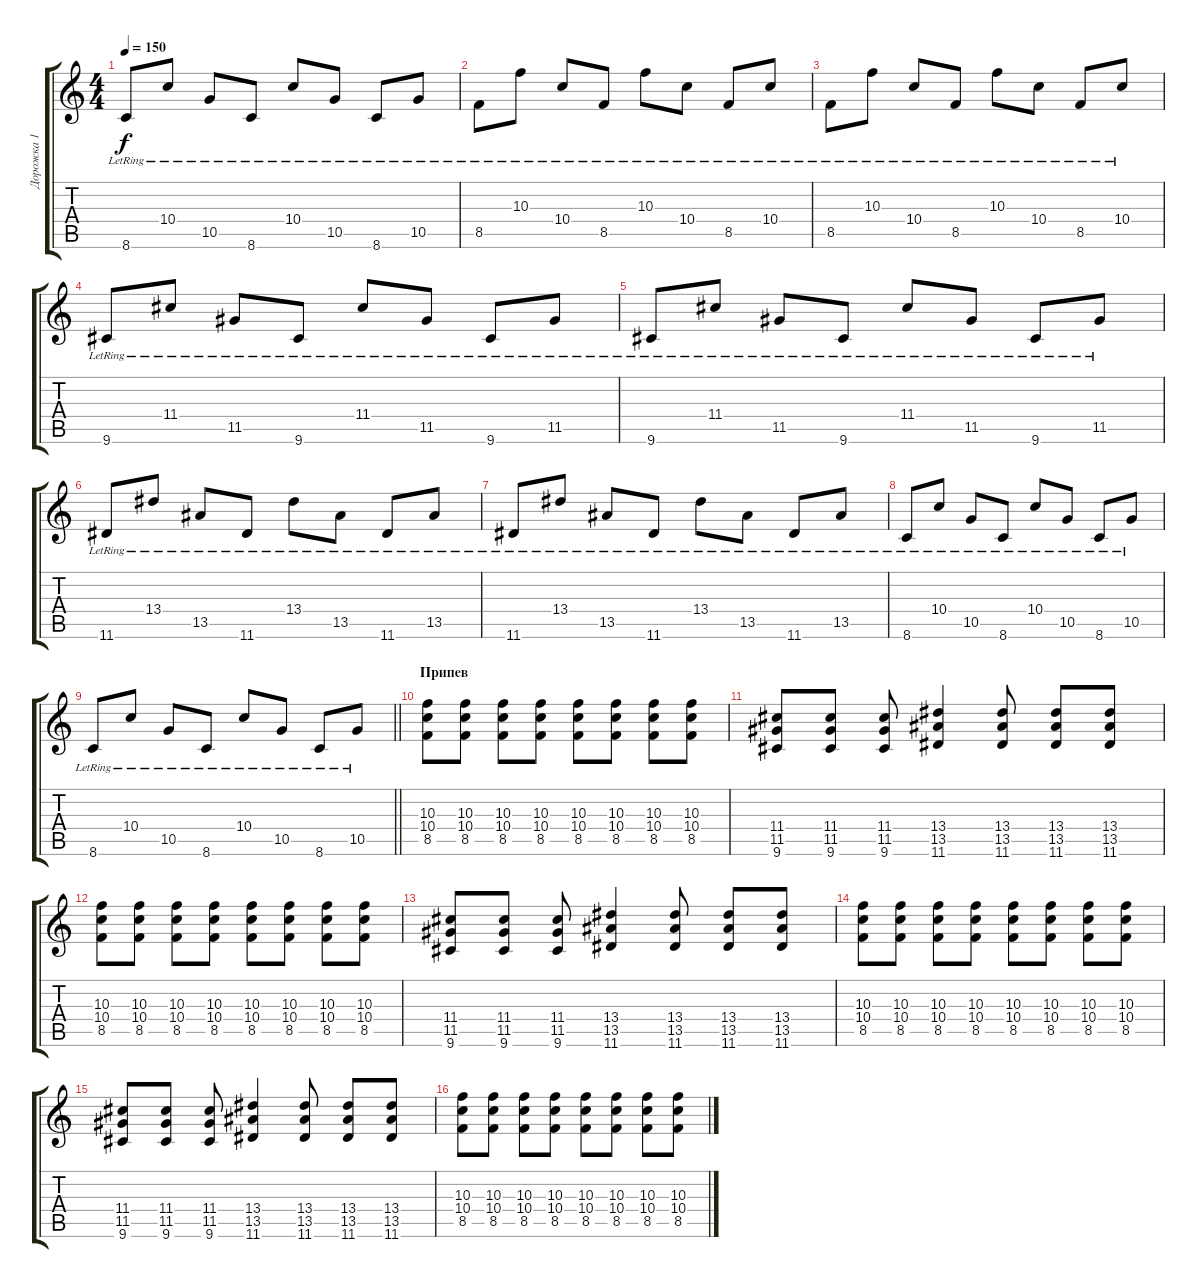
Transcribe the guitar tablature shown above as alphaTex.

\track ("Дорожка 1" "Дорожка 1") {instrument distortionguitar}
\staff {score tabs}
\tuning (E4 B3 G3 D3 A2 E2) {hide}
\ts (4 4)
\tempo 150
\clef g2
\ks c
8.6{lr}.8{dy f} 10.4{lr}.8 10.5{lr}.8 8.6{lr}.8 10.4{lr}.8 10.5{lr}.8 8.6{lr}.8 10.5{lr}.8 |
8.5{lr}.8 10.3{lr}.8 10.4{lr}.8 8.5{lr}.8 10.3{lr}.8 10.4{lr}.8 8.5{lr}.8 10.4{lr}.8 |
8.5{lr}.8 10.3{lr}.8 10.4{lr}.8 8.5{lr}.8 10.3{lr}.8 10.4{lr}.8 8.5{lr}.8 10.4{lr}.8 |
9.6{lr}.8 11.4{lr}.8 11.5{lr}.8 9.6{lr}.8 11.4{lr}.8 11.5{lr}.8 9.6{lr}.8 11.5{lr}.8 |
9.6{lr}.8 11.4{lr}.8 11.5{lr}.8 9.6{lr}.8 11.4{lr}.8 11.5{lr}.8 9.6{lr}.8 11.5{lr}.8 |
11.6{lr}.8 13.4{lr}.8 13.5{lr}.8 11.6{lr}.8 13.4{lr}.8 13.5{lr}.8 11.6{lr}.8 13.5{lr}.8 |
11.6{lr}.8 13.4{lr}.8 13.5{lr}.8 11.6{lr}.8 13.4{lr}.8 13.5{lr}.8 11.6{lr}.8 13.5{lr}.8 |
8.6{lr}.8 10.4{lr}.8 10.5{lr}.8 8.6{lr}.8 10.4{lr}.8 10.5{lr}.8 8.6{lr}.8 10.5{lr}.8 |
\barLineRight lightlight
8.6{lr}.8 10.4{lr}.8 10.5{lr}.8 8.6{lr}.8 10.4{lr}.8 10.5{lr}.8 8.6{lr}.8 10.5{lr}.8 |
\section ("" "Припев")
(10.3 10.4 8.5).8 (10.3 10.4 8.5).8 (10.3 10.4 8.5).8 (10.3 10.4 8.5).8 (10.3 10.4 8.5).8 (10.3 10.4 8.5).8 (10.3 10.4 8.5).8 (10.3 10.4 8.5).8 |
(11.4 11.5 9.6).8 (11.4 11.5 9.6).8 (11.4 11.5 9.6).8 (13.4 13.5 11.6).4 (13.4 13.5 11.6).8 (13.4 13.5 11.6).8 (13.4 13.5 11.6).8 |
(10.3 10.4 8.5).8 (10.3 10.4 8.5).8 (10.3 10.4 8.5).8 (10.3 10.4 8.5).8 (10.3 10.4 8.5).8 (10.3 10.4 8.5).8 (10.3 10.4 8.5).8 (10.3 10.4 8.5).8 |
(11.4 11.5 9.6).8 (11.4 11.5 9.6).8 (11.4 11.5 9.6).8 (13.4 13.5 11.6).4 (13.4 13.5 11.6).8 (13.4 13.5 11.6).8 (13.4 13.5 11.6).8 |
(10.3 10.4 8.5).8 (10.3 10.4 8.5).8 (10.3 10.4 8.5).8 (10.3 10.4 8.5).8 (10.3 10.4 8.5).8 (10.3 10.4 8.5).8 (10.3 10.4 8.5).8 (10.3 10.4 8.5).8 |
(11.4 11.5 9.6).8 (11.4 11.5 9.6).8 (11.4 11.5 9.6).8 (13.4 13.5 11.6).4 (13.4 13.5 11.6).8 (13.4 13.5 11.6).8 (13.4 13.5 11.6).8 |
(10.3 10.4 8.5).8 (10.3 10.4 8.5).8 (10.3 10.4 8.5).8 (10.3 10.4 8.5).8 (10.3 10.4 8.5).8 (10.3 10.4 8.5).8 (10.3 10.4 8.5).8 (10.3 10.4 8.5).8
